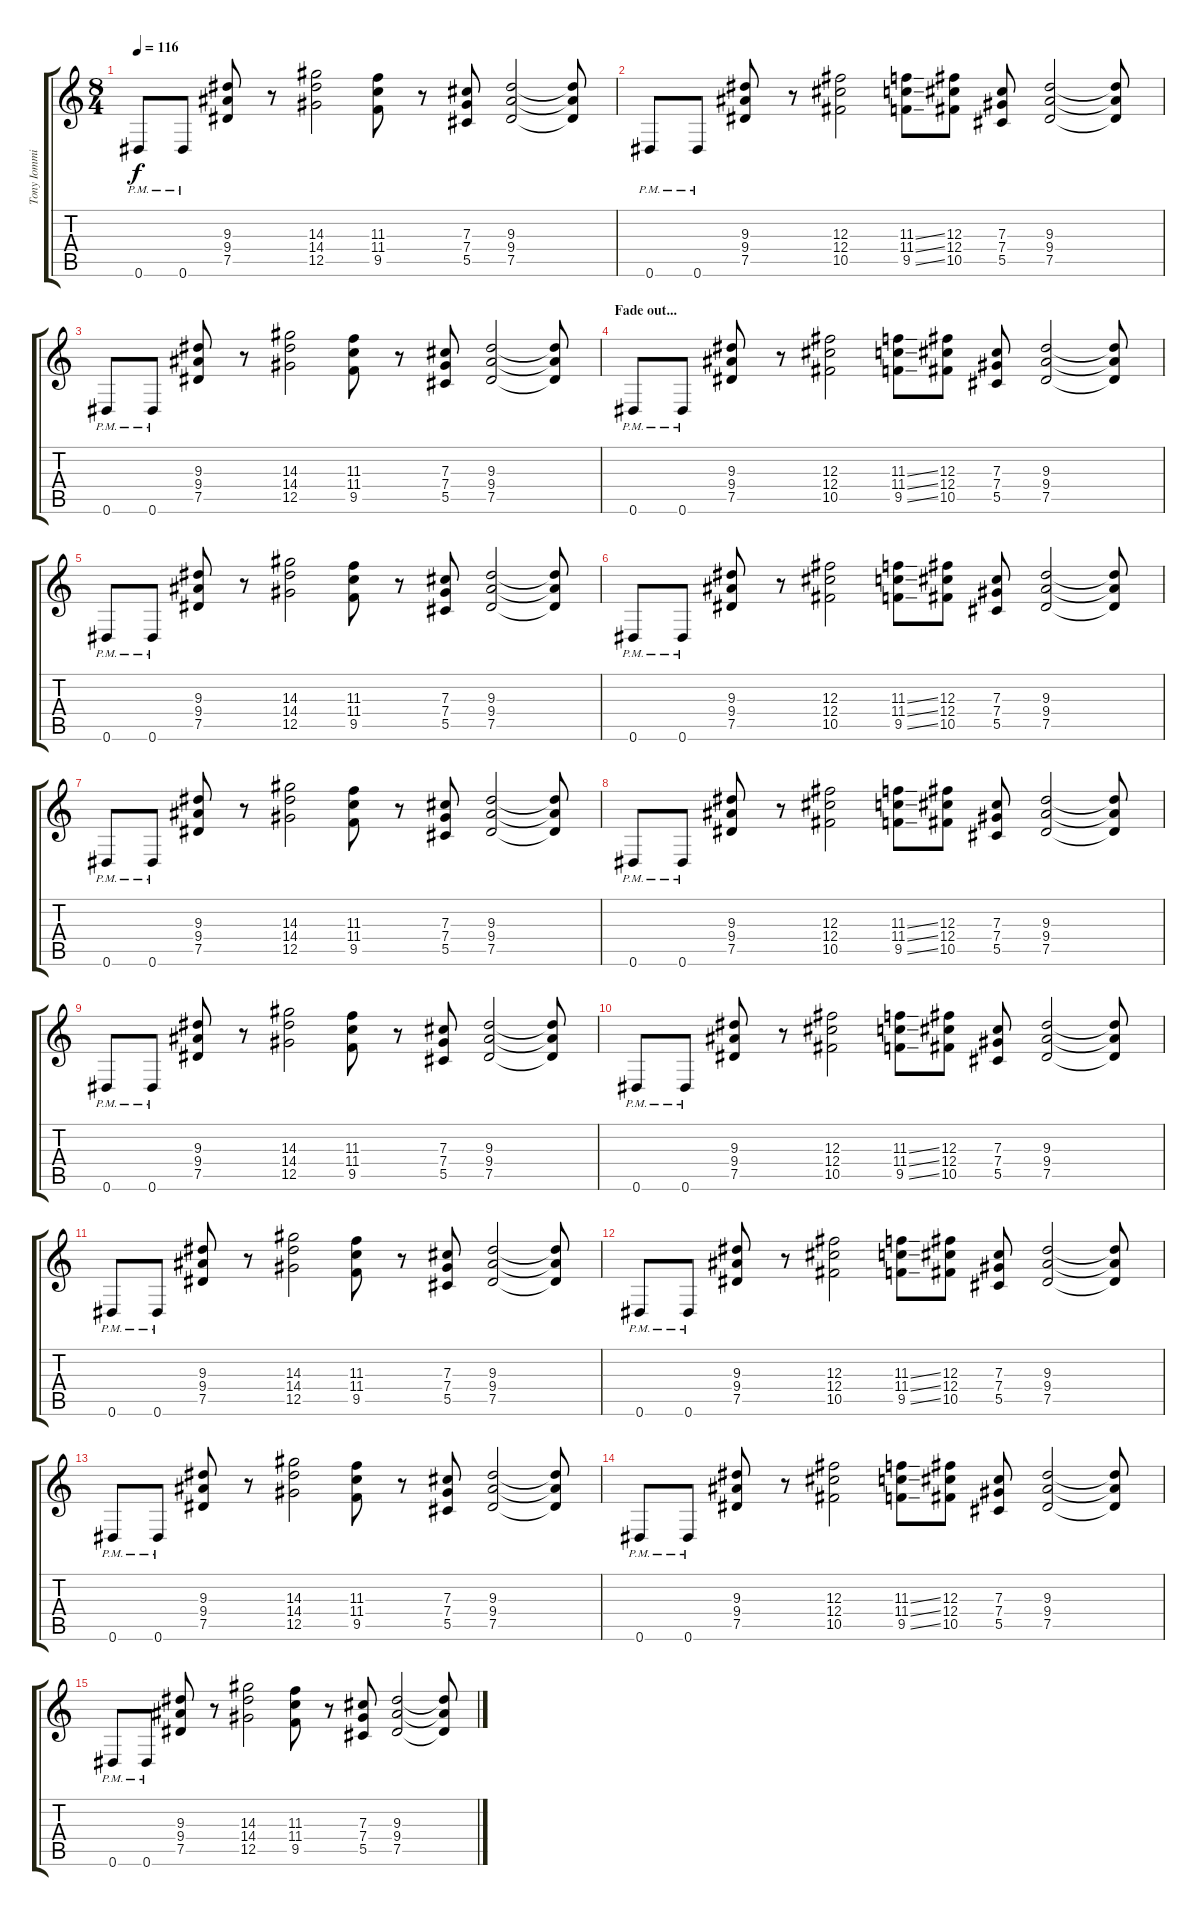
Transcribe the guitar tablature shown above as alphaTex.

\track ("Tony Iommi - Overdub" "Tony Iommi") {instrument overdrivenguitar}
\staff {score tabs}
\tuning (Eb4 Bb3 Gb3 Db3 Ab2 Eb2) {hide}
\ts (8 4)
\tempo 116
\clef g2
\ks c
0.6{pm}.8{dy f} 0.6{pm}.8 (9.3 9.4 7.5).8 r.8 (14.3 14.4 12.5).2 (11.3 11.4 9.5).8 r.8 (7.3 7.4 5.5).8 (9.3 9.4 7.5).2 (9.3{t} 9.4{t} 7.5{t}).8 |
0.6{pm}.8 0.6{pm}.8 (9.3 9.4 7.5).8 r.8 (12.3 12.4 10.5).2 (11.3{ss} 11.4{ss} 9.5{ss}).8 (12.3 12.4 10.5).8 (7.3 7.4 5.5).8 (9.3 9.4 7.5).2 (9.3{t} 9.4{t} 7.5{t}).8 |
0.6{pm}.8 0.6{pm}.8 (9.3 9.4 7.5).8 r.8 (14.3 14.4 12.5).2 (11.3 11.4 9.5).8 r.8 (7.3 7.4 5.5).8 (9.3 9.4 7.5).2 (9.3{t} 9.4{t} 7.5{t}).8 |
\section ("" "Fade out...")
0.6{pm}.8 0.6{pm}.8 (9.3 9.4 7.5).8 r.8 (12.3 12.4 10.5).2 (11.3{ss} 11.4{ss} 9.5{ss}).8 (12.3 12.4 10.5).8 (7.3 7.4 5.5).8 (9.3 9.4 7.5).2 (9.3{t} 9.4{t} 7.5{t}).8 |
0.6{pm}.8 0.6{pm}.8 (9.3 9.4 7.5).8 r.8 (14.3 14.4 12.5).2 (11.3 11.4 9.5).8 r.8 (7.3 7.4 5.5).8 (9.3 9.4 7.5).2 (9.3{t} 9.4{t} 7.5{t}).8 |
\section ("" "")
0.6{pm}.8 0.6{pm}.8 (9.3 9.4 7.5).8 r.8 (12.3 12.4 10.5).2 (11.3{ss} 11.4{ss} 9.5{ss}).8 (12.3 12.4 10.5).8 (7.3 7.4 5.5).8 (9.3 9.4 7.5).2 (9.3{t} 9.4{t} 7.5{t}).8 |
0.6{pm}.8 0.6{pm}.8 (9.3 9.4 7.5).8 r.8 (14.3 14.4 12.5).2 (11.3 11.4 9.5).8 r.8 (7.3 7.4 5.5).8 (9.3 9.4 7.5).2 (9.3{t} 9.4{t} 7.5{t}).8 |
0.6{pm}.8 0.6{pm}.8 (9.3 9.4 7.5).8 r.8 (12.3 12.4 10.5).2 (11.3{ss} 11.4{ss} 9.5{ss}).8 (12.3 12.4 10.5).8 (7.3 7.4 5.5).8 (9.3 9.4 7.5).2 (9.3{t} 9.4{t} 7.5{t}).8 |
0.6{pm}.8 0.6{pm}.8 (9.3 9.4 7.5).8 r.8 (14.3 14.4 12.5).2 (11.3 11.4 9.5).8 r.8 (7.3 7.4 5.5).8 (9.3 9.4 7.5).2 (9.3{t} 9.4{t} 7.5{t}).8 |
0.6{pm}.8 0.6{pm}.8 (9.3 9.4 7.5).8 r.8 (12.3 12.4 10.5).2 (11.3{ss} 11.4{ss} 9.5{ss}).8 (12.3 12.4 10.5).8 (7.3 7.4 5.5).8 (9.3 9.4 7.5).2 (9.3{t} 9.4{t} 7.5{t}).8 |
0.6{pm}.8 0.6{pm}.8 (9.3 9.4 7.5).8 r.8 (14.3 14.4 12.5).2 (11.3 11.4 9.5).8 r.8 (7.3 7.4 5.5).8 (9.3 9.4 7.5).2 (9.3{t} 9.4{t} 7.5{t}).8 |
0.6{pm}.8 0.6{pm}.8 (9.3 9.4 7.5).8 r.8 (12.3 12.4 10.5).2 (11.3{ss} 11.4{ss} 9.5{ss}).8 (12.3 12.4 10.5).8 (7.3 7.4 5.5).8 (9.3 9.4 7.5).2 (9.3{t} 9.4{t} 7.5{t}).8 |
0.6{pm}.8 0.6{pm}.8 (9.3 9.4 7.5).8 r.8 (14.3 14.4 12.5).2 (11.3 11.4 9.5).8 r.8 (7.3 7.4 5.5).8 (9.3 9.4 7.5).2 (9.3{t} 9.4{t} 7.5{t}).8 |
0.6{pm}.8 0.6{pm}.8 (9.3 9.4 7.5).8 r.8 (12.3 12.4 10.5).2 (11.3{ss} 11.4{ss} 9.5{ss}).8 (12.3 12.4 10.5).8 (7.3 7.4 5.5).8 (9.3 9.4 7.5).2 (9.3{t} 9.4{t} 7.5{t}).8 |
0.6{pm}.8 0.6{pm}.8 (9.3 9.4 7.5).8 r.8 (14.3 14.4 12.5).2 (11.3 11.4 9.5).8 r.8 (7.3 7.4 5.5).8 (9.3 9.4 7.5).2 (9.3{t} 9.4{t} 7.5{t}).8
